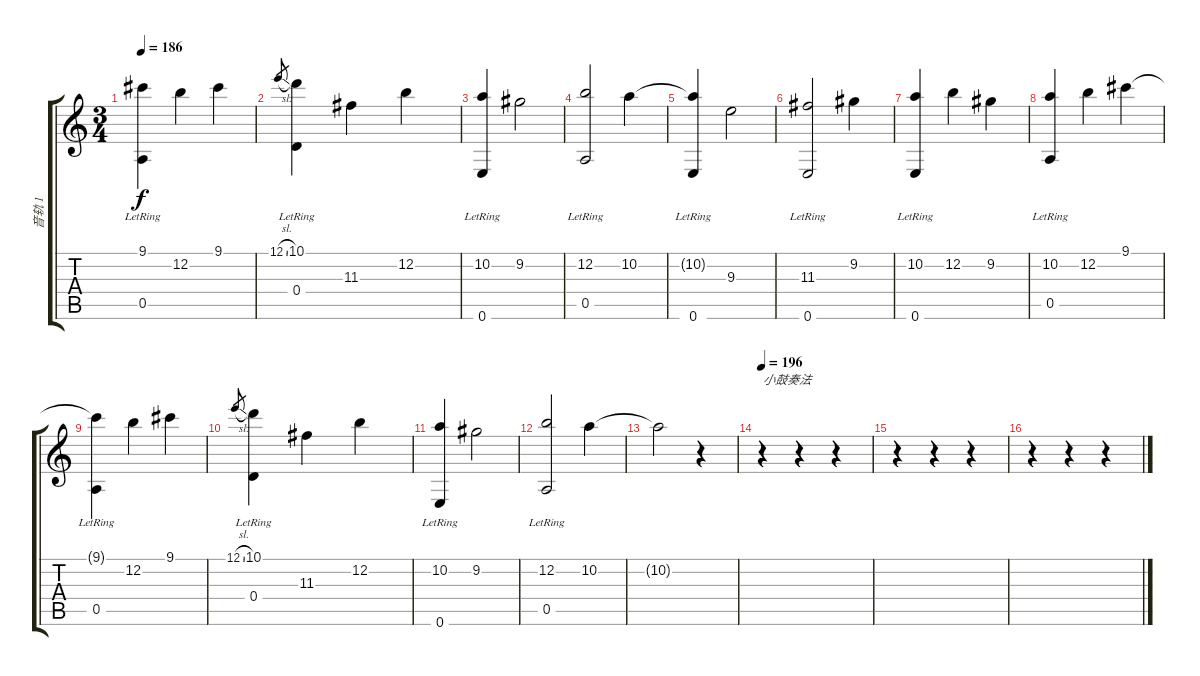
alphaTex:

\track ("音轨 1" "音轨 1") {instrument acousticguitarnylon}
\staff {score tabs}
\tuning (E4 B3 G3 D3 A2 E2) {hide}
\ts (3 4)
\tempo 186
\clef g2
\ks c
(9.1{t} 0.5{lr}).4{dy f} 12.2.4 9.1.4 |
12.1{sl}.8{gr} (10.1 0.4{lr}).4 11.3.4 12.2.4 |
(10.2 0.6{lr}).4 9.2.2 |
(12.2 0.5{lr}).2 10.2.4 |
(10.2{t} 0.6{lr}).4 9.3.2 |
(11.3 0.6{lr}).2 9.2.4 |
(10.2 0.6{lr}).4 12.2.4 9.2.4 |
(10.2 0.5{lr}).4 12.2.4 9.1.4 |
(9.1{t} 0.5{lr}).4 12.2.4 9.1.4 |
12.1{sl}.8{gr} (10.1 0.4{lr}).4 11.3.4 12.2.4 |
(10.2 0.6{lr}).4 9.2.2 |
(12.2 0.5{lr}).2 10.2.4 |
10.2{t}.2 r.4 |
\tempo 196
r.4{txt "小鼓奏法"} r.4 r.4 |
r.4 r.4 r.4 |
r.4 r.4 r.4
